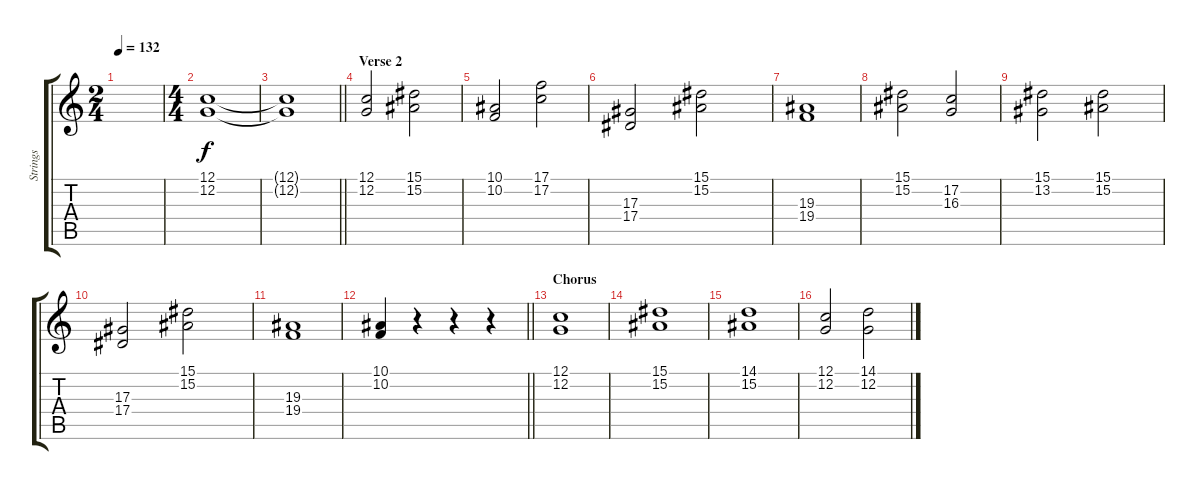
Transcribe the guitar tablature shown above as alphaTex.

\track ("Strings" "Strings") {instrument stringensemble1}
\staff {score tabs}
\tuning (C4 G3 Eb3 Bb2 F2 C2) {hide}
\ts (2 4)
\tempo 132
\clef g2
\ks c
|
\ts (4 4)
(12.1 12.2).1{dy f} |
\barLineRight lightlight
(12.1{t} 12.2{t}).1 |
\section ("" "Verse 2")
(12.1 12.2).2 (15.1 15.2).2 |
(10.1 10.2).2 (17.1 17.2).2 |
(17.3 17.4).2 (15.1 15.2).2 |
(19.3 19.4).1 |
(15.1 15.2).2 (17.2 16.3).2 |
(15.1 13.2).2 (15.1 15.2).2 |
(17.3 17.4).2 (15.1 15.2).2 |
(19.3 19.4).1 |
\barLineRight lightlight
(10.1 10.2).4 r.4 r.4 r.4 |
\section ("" "Chorus")
(12.1 12.2).1 |
(15.1 15.2).1 |
(14.1 15.2).1 |
(12.1 12.2).2 (14.1 12.2).2
